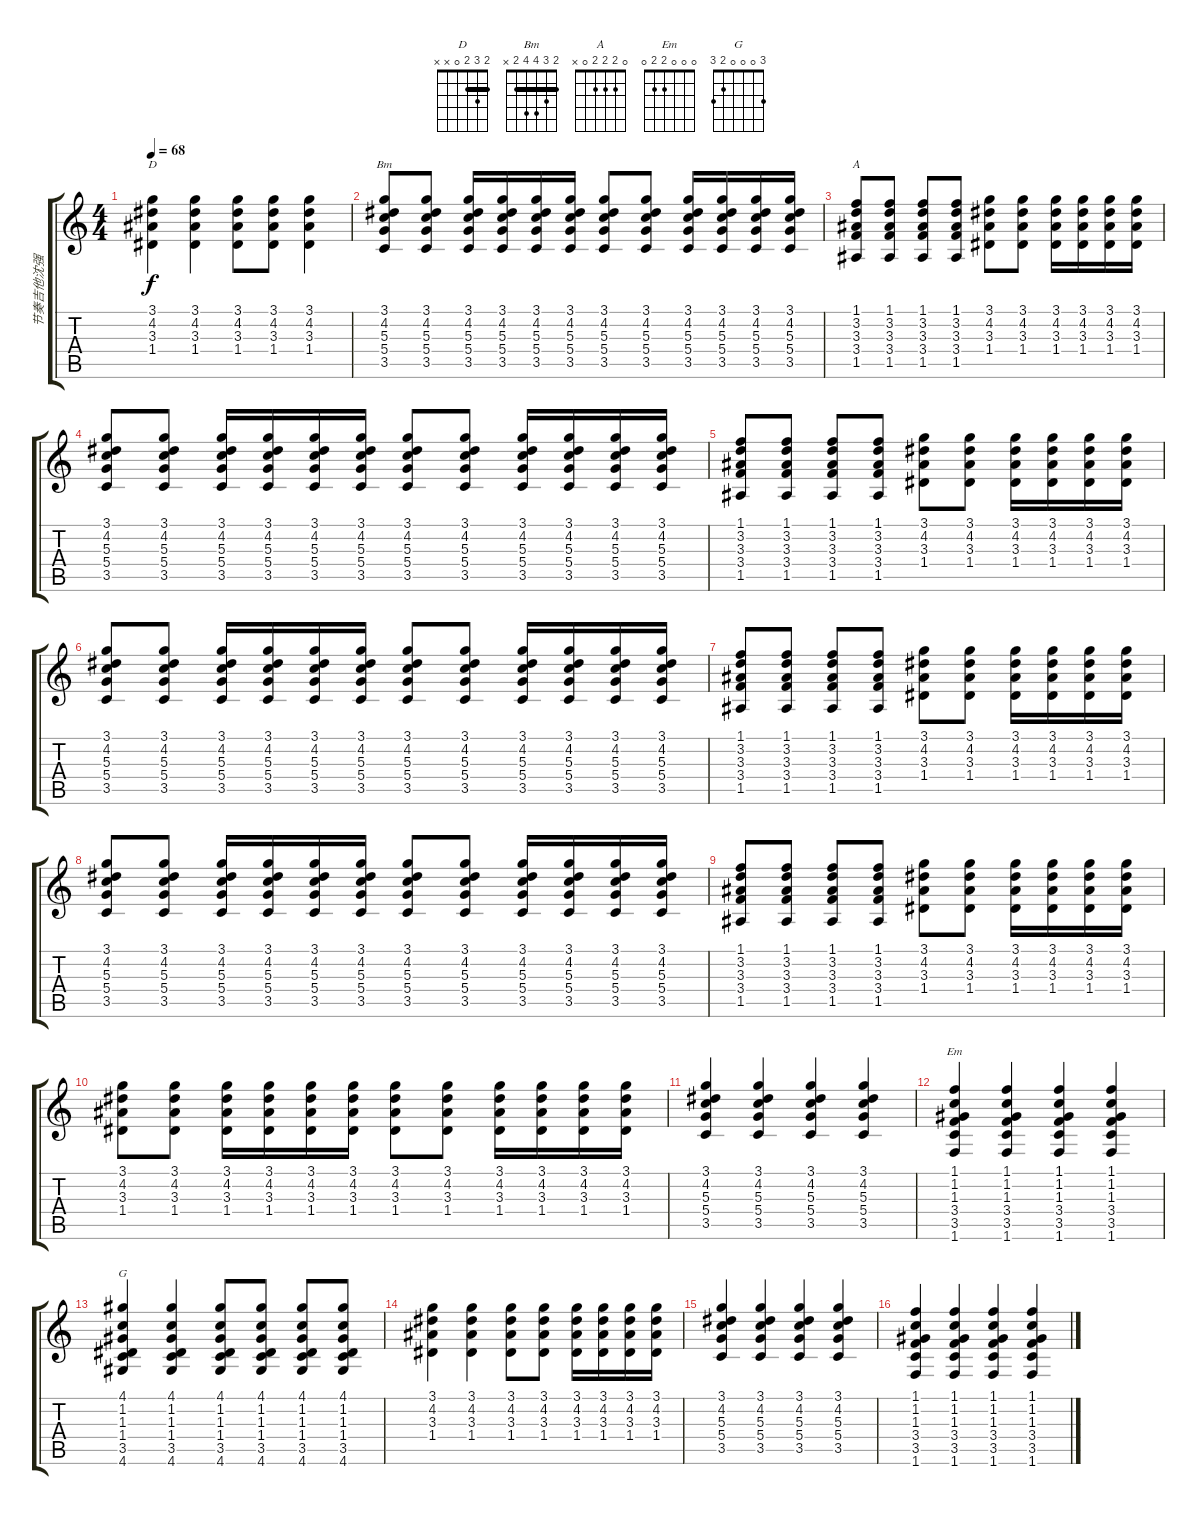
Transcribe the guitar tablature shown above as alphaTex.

\track ("节奏吉他沈强" "节奏吉他沈强") {instrument acousticguitarsteel}
\staff {score tabs}
\tuning (E4 B3 G3 D3 A2 E2) {hide}
\chord ("D" 2 3 2 0 x x) {barre 2}
\chord ("Bm" 2 3 4 4 2 x) {barre 2}
\chord ("A" 0 2 2 2 0 x)
\chord ("Em" 0 0 0 2 2 0)
\chord ("G" 3 0 0 0 2 3)
\ts (4 4)
\tempo 68
\clef g2
\ks c
(3.1 4.2 3.3 1.4).4{ch "D" dy f} (3.1 4.2 3.3 1.4).4 (3.1 4.2 3.3 1.4).8 (3.1 4.2 3.3 1.4).8 (3.1 4.2 3.3 1.4).4 |
(3.1 4.2 5.3 5.4 3.5).8{ch "Bm"} (3.1 4.2 5.3 5.4 3.5).8 (3.1 4.2 5.3 5.4 3.5).16 (3.1 4.2 5.3 5.4 3.5).16 (3.1 4.2 5.3 5.4 3.5).16 (3.1 4.2 5.3 5.4 3.5).16 (3.1 4.2 5.3 5.4 3.5).8 (3.1 4.2 5.3 5.4 3.5).8 (3.1 4.2 5.3 5.4 3.5).16 (3.1 4.2 5.3 5.4 3.5).16 (3.1 4.2 5.3 5.4 3.5).16 (3.1 4.2 5.3 5.4 3.5).16 |
(1.1 3.2 3.3 3.4 1.5).8{ch "A"} (1.1 3.2 3.3 3.4 1.5).8 (1.1 3.2 3.3 3.4 1.5).8 (1.1 3.2 3.3 3.4 1.5).8 (3.1 4.2 3.3 1.4).8 (3.1 4.2 3.3 1.4).8 (3.1 4.2 3.3 1.4).16 (3.1 4.2 3.3 1.4).16 (3.1 4.2 3.3 1.4).16 (3.1 4.2 3.3 1.4).16 |
(3.1 4.2 5.3 5.4 3.5).8 (3.1 4.2 5.3 5.4 3.5).8 (3.1 4.2 5.3 5.4 3.5).16 (3.1 4.2 5.3 5.4 3.5).16 (3.1 4.2 5.3 5.4 3.5).16 (3.1 4.2 5.3 5.4 3.5).16 (3.1 4.2 5.3 5.4 3.5).8 (3.1 4.2 5.3 5.4 3.5).8 (3.1 4.2 5.3 5.4 3.5).16 (3.1 4.2 5.3 5.4 3.5).16 (3.1 4.2 5.3 5.4 3.5).16 (3.1 4.2 5.3 5.4 3.5).16 |
(1.1 3.2 3.3 3.4 1.5).8 (1.1 3.2 3.3 3.4 1.5).8 (1.1 3.2 3.3 3.4 1.5).8 (1.1 3.2 3.3 3.4 1.5).8 (3.1 4.2 3.3 1.4).8 (3.1 4.2 3.3 1.4).8 (3.1 4.2 3.3 1.4).16 (3.1 4.2 3.3 1.4).16 (3.1 4.2 3.3 1.4).16 (3.1 4.2 3.3 1.4).16 |
(3.1 4.2 5.3 5.4 3.5).8 (3.1 4.2 5.3 5.4 3.5).8 (3.1 4.2 5.3 5.4 3.5).16 (3.1 4.2 5.3 5.4 3.5).16 (3.1 4.2 5.3 5.4 3.5).16 (3.1 4.2 5.3 5.4 3.5).16 (3.1 4.2 5.3 5.4 3.5).8 (3.1 4.2 5.3 5.4 3.5).8 (3.1 4.2 5.3 5.4 3.5).16 (3.1 4.2 5.3 5.4 3.5).16 (3.1 4.2 5.3 5.4 3.5).16 (3.1 4.2 5.3 5.4 3.5).16 |
(1.1 3.2 3.3 3.4 1.5).8 (1.1 3.2 3.3 3.4 1.5).8 (1.1 3.2 3.3 3.4 1.5).8 (1.1 3.2 3.3 3.4 1.5).8 (3.1 4.2 3.3 1.4).8 (3.1 4.2 3.3 1.4).8 (3.1 4.2 3.3 1.4).16 (3.1 4.2 3.3 1.4).16 (3.1 4.2 3.3 1.4).16 (3.1 4.2 3.3 1.4).16 |
(3.1 4.2 5.3 5.4 3.5).8 (3.1 4.2 5.3 5.4 3.5).8 (3.1 4.2 5.3 5.4 3.5).16 (3.1 4.2 5.3 5.4 3.5).16 (3.1 4.2 5.3 5.4 3.5).16 (3.1 4.2 5.3 5.4 3.5).16 (3.1 4.2 5.3 5.4 3.5).8 (3.1 4.2 5.3 5.4 3.5).8 (3.1 4.2 5.3 5.4 3.5).16 (3.1 4.2 5.3 5.4 3.5).16 (3.1 4.2 5.3 5.4 3.5).16 (3.1 4.2 5.3 5.4 3.5).16 |
(1.1 3.2 3.3 3.4 1.5).8 (1.1 3.2 3.3 3.4 1.5).8 (1.1 3.2 3.3 3.4 1.5).8 (1.1 3.2 3.3 3.4 1.5).8 (3.1 4.2 3.3 1.4).8 (3.1 4.2 3.3 1.4).8 (3.1 4.2 3.3 1.4).16 (3.1 4.2 3.3 1.4).16 (3.1 4.2 3.3 1.4).16 (3.1 4.2 3.3 1.4).16 |
(3.1 4.2 3.3 1.4).8 (3.1 4.2 3.3 1.4).8 (3.1 4.2 3.3 1.4).16 (3.1 4.2 3.3 1.4).16 (3.1 4.2 3.3 1.4).16 (3.1 4.2 3.3 1.4).16 (3.1 4.2 3.3 1.4).8 (3.1 4.2 3.3 1.4).8 (3.1 4.2 3.3 1.4).16 (3.1 4.2 3.3 1.4).16 (3.1 4.2 3.3 1.4).16 (3.1 4.2 3.3 1.4).16 |
(3.1 4.2 5.3 5.4 3.5).4 (3.1 4.2 5.3 5.4 3.5).4 (3.1 4.2 5.3 5.4 3.5).4 (3.1 4.2 5.3 5.4 3.5).4 |
(1.1 1.2 1.3 3.4 3.5 1.6).4{ch "Em"} (1.1 1.2 1.3 3.4 3.5 1.6).4 (1.1 1.2 1.3 3.4 3.5 1.6).4 (1.1 1.2 1.3 3.4 3.5 1.6).4 |
(4.1 1.2 1.3 1.4 3.5 4.6).4{ch "G"} (4.1 1.2 1.3 1.4 3.5 4.6).4 (4.1 1.2 1.3 1.4 3.5 4.6).8 (4.1 1.2 1.3 1.4 3.5 4.6).8 (4.1 1.2 1.3 1.4 3.5 4.6).8 (4.1 1.2 1.3 1.4 3.5 4.6).8 |
(3.1 4.2 3.3 1.4).4 (3.1 4.2 3.3 1.4).4 (3.1 4.2 3.3 1.4).8 (3.1 4.2 3.3 1.4).8 (3.1 4.2 3.3 1.4).16 (3.1 4.2 3.3 1.4).16 (3.1 4.2 3.3 1.4).16 (3.1 4.2 3.3 1.4).16 |
(3.1 4.2 5.3 5.4 3.5).4 (3.1 4.2 5.3 5.4 3.5).4 (3.1 4.2 5.3 5.4 3.5).4 (3.1 4.2 5.3 5.4 3.5).4 |
(1.1 1.2 1.3 3.4 3.5 1.6).4 (1.1 1.2 1.3 3.4 3.5 1.6).4 (1.1 1.2 1.3 3.4 3.5 1.6).4 (1.1 1.2 1.3 3.4 3.5 1.6).4
